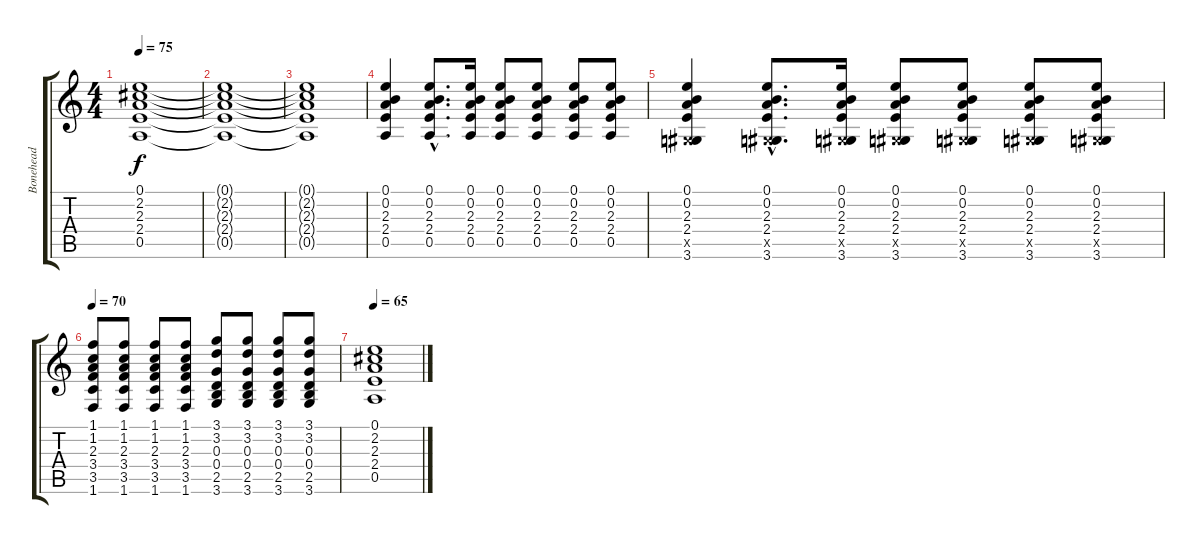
\track ("Bonehead" "Bonehead") {instrument acousticguitarsteel}
\staff {score tabs}
\tuning (E4 B3 G3 D3 A2 E2) {hide}
\ts (4 4)
\tempo 75
\clef g2
\ks c
(0.1 2.2 2.3 2.4 0.5).1{dy f} |
(0.1{t} 2.2{t} 2.3{t} 2.4{t} 0.5{t}).1 |
(0.1{t} 2.2{t} 2.3{t} 2.4{t} 0.5{t}).1 |
(0.1 0.2 2.3 2.4 0.5).4 (0.1{hac} 0.2{hac} 2.3{hac} 2.4{hac} 0.5{hac}).8{d} (0.1 0.2 2.3 2.4 0.5).16 (0.1 0.2 2.3 2.4 0.5).8 (0.1 0.2 2.3 2.4 0.5).8 (0.1 0.2 2.3 2.4 0.5).8 (0.1 0.2 2.3 2.4 0.5).8 |
(0.1 0.2 2.3 2.4 -1.5{x} 3.6).4 (0.1{hac} 0.2{hac} 2.3{hac} 2.4{hac} -1.5{hac x} 3.6{hac}).8{d} (0.1 0.2 2.3 2.4 -1.5{x} 3.6).16 (0.1 0.2 2.3 2.4 -1.5{x} 3.6).8 (0.1 0.2 2.3 2.4 -1.5{x} 3.6).8 (0.1 0.2 2.3 2.4 -1.5{x} 3.6).8 (0.1 0.2 2.3 2.4 -1.5{x} 3.6).8 |
\tempo 70
(1.1 1.2 2.3 3.4 3.5 1.6).8 (1.1 1.2 2.3 3.4 3.5 1.6).8 (1.1 1.2 2.3 3.4 3.5 1.6).8 (1.1 1.2 2.3 3.4 3.5 1.6).8 (3.1 3.2 0.3 0.4 2.5 3.6).8 (3.1 3.2 0.3 0.4 2.5 3.6).8 (3.1 3.2 0.3 0.4 2.5 3.6).8 (3.1 3.2 0.3 0.4 2.5 3.6).8 |
\tempo 65
(0.1 2.2 2.3 2.4 0.5).1
